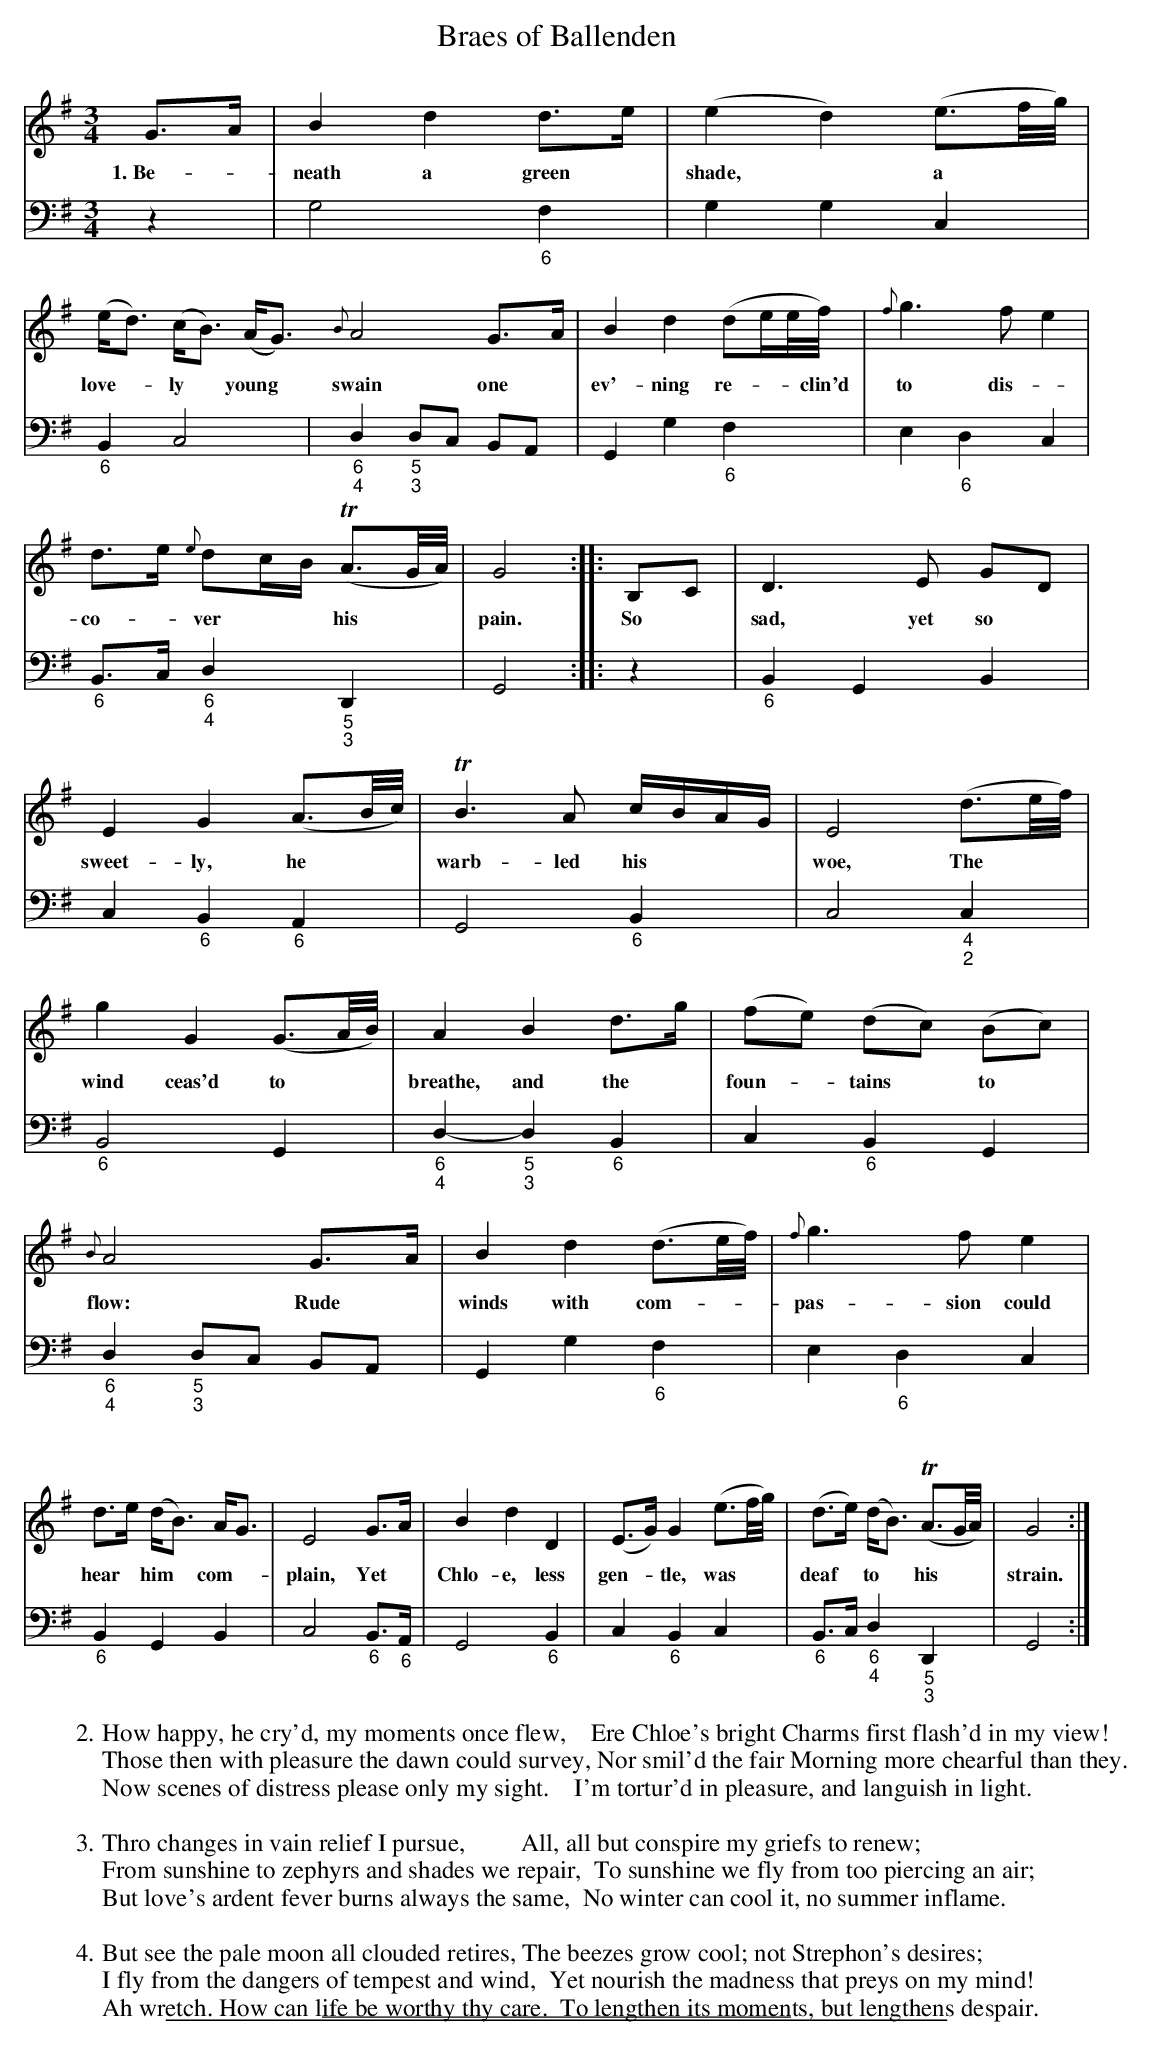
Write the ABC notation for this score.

X:1
T: Braes of Ballenden
M: 3/4
L: 1/8
K: G
V: 1 staves=2
G>A | B2 d2 d>e | (e2 d2) (e3/f//g//) | (e<d) (c<B) (A<G) {B}A4 G>A | B2 d2 (de/e//f//) | {f}g3 f e2 |
w:1.~Be-*neath a green* shade,* a** love-*ly* young* swain one* ev'-ning re-**clin'd to dis-
d>e {e}dc/B/ (TA3/G//A//) | G4  :: B,C | D3 E GD | E2 G2 (A3/B//c//) | TB3 A c/B/A/G/ | E4 (d3/e//f//) |
w: co-*ver** his** pain. So* sad, yet so* sweet-ly, he** warb-led his*** woe, The**
g2 G2 (G3/A//B//) | A2 B2 d>g | (fe) (dc) (Bc) | {B}A4 G>A | B2 d2 (d3/e//f//) | {f}g3 f e2 |
w: wind ceas'd to** breathe, and the* foun-*tains* to* flow: Rude* winds with com-**pas-sion could
d>e (d<B) A<G | E4 G>A | B2 d2 D2 | (E>G) G2 (e3/f//g//) | (d>e) (d<B) (TA3/G//A//) | G4 :|
w: hear* him* com-*plain, Yet* Chlo-e, less gen-*tle, was** deaf* to* his** strain.
V: 2 clef=bass middle=d
z2 | g4 "_6"f2 | g2 g2 c2 | "_6"B2 c4 | "_6;4"d2 "_5;3"dc BA | G2 g2 "_6"f2 | e2 "_6"d2 c2 |
"_6"B>c "_6;4"d2 "_5;3"D2 | G4 :: z2 | "_6"B2 G2 B2 | c2 "_6"B2 "_6"A2 | G4 "_6"B2 | c4 "_4;2"c2 |
"_6"B4 G2 | "_6;4"d2-"_5;3"d2 "_6"B2 | c2 "_6"B2 G2 | "_6;4"d2 "_5;3"dc BA | G2 g2 "_6"f2 | e2 "_6"d2 c2 |
"_6"B2 G2 B2 | c4 "_6"B>"_6"A | G4 "_6"B2 | c2 "_6"B2 c2 | "_6"B>c "_6;4"d2 "_5;3"D2 | G4 :|
W:2. How happy, he cry'd, my moments once flew,    Ere Chloe's bright Charms first flash'd in my view!
W: Those then with pleasure the dawn could survey, Nor smil'd the fair Morning more chearful than they.
W: Now scenes of distress please only my sight.    I'm tortur'd in pleasure, and languish in light.
W:
W:3. Thro changes in vain relief I pursue,         All, all but conspire my griefs to renew;
W: From sunshine to zephyrs and shades we repair,  To sunshine we fly from too piercing an air;
W: But love's ardent fever burns always the same,  No winter can cool it, no summer inflame.
W:
W:4. But see the pale moon all clouded retires, The beezes grow cool; not Strephon's desires;
W: I fly from the dangers of tempest and wind,  Yet nourish the madness that preys on my mind!
W: Ah wretch. How can life be worthy thy care.  To lengthen its moments, but lengthens despair.
